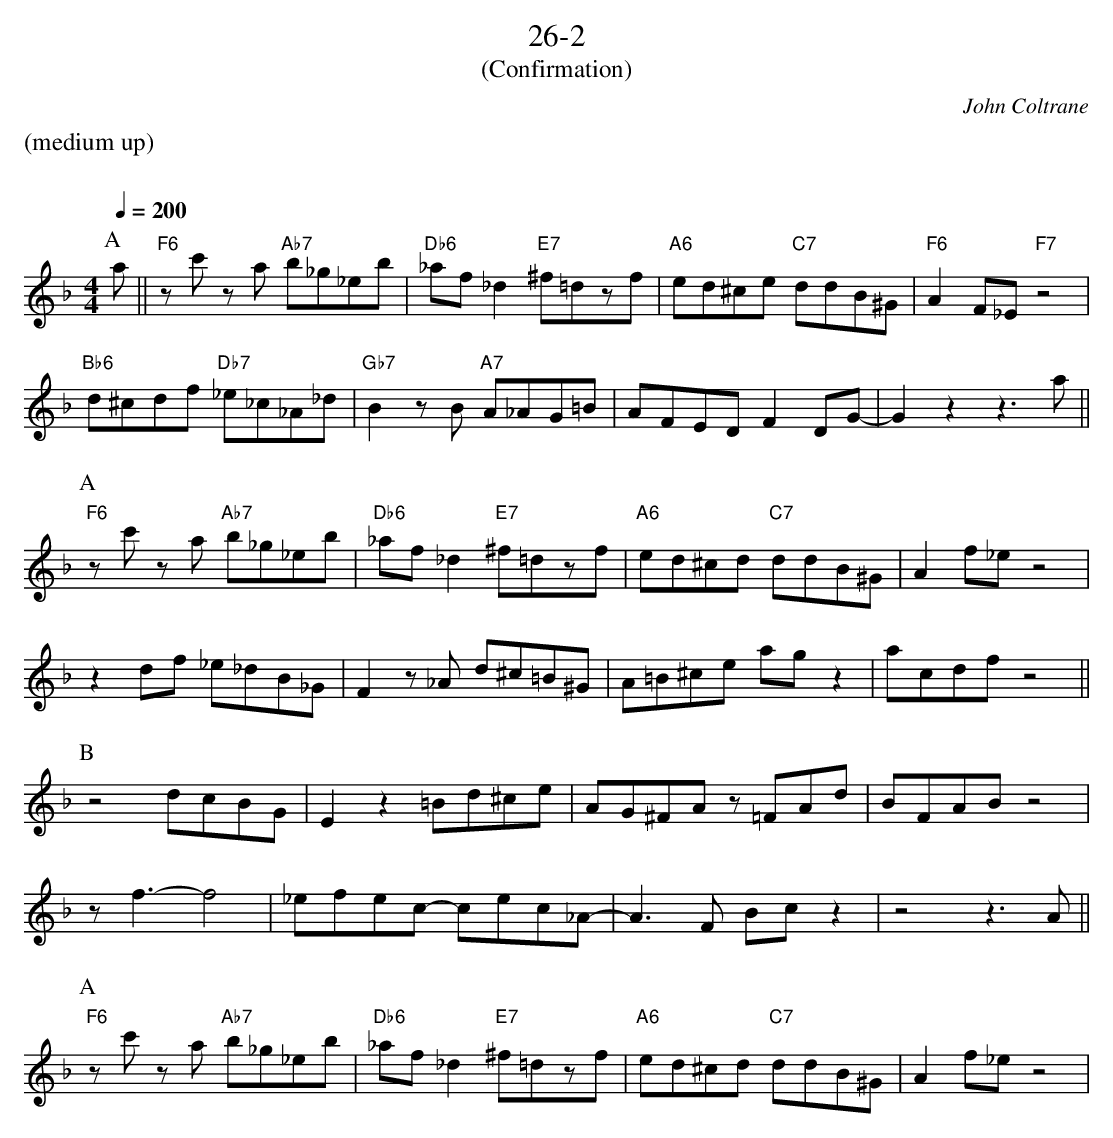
X:1
T:26-2
T:(Confirmation)
M:4/4
L:1/8
C:John Coltrane
Q:1/4=200
K:F
%%text (medium up)
%%vskip 20
P:A
a || "F6"zc' za "Ab7"b_g_eb | "Db6"_af_d2 "E7"^f=dzf | "A6"ed^ce "C7"ddB^G | "F6"A2F_E "F7"z4 |
"Bb6"d^cdf "Db7"_e_c_A_d | "Gb7"B2zB "A7"A_AG=B | AFED F2DG- | G2z2 z3a ||
P:A
"F6"zc' za "Ab7"b_g_eb | "Db6"_af_d2 "E7"^f=dzf | "A6"ed^cd "C7"ddB^G | A2f_e z4 |
z2df _e_dB_G | F2z_A d^c=B^G | A=B^ce agz2 | acdf z4 ||
P:B
z4 dcBG | E2z2 =Bd^ce | AG^FA z=FAd | BFAB z4 |
zf3-f4 | _efec- cec_A- | A3F Bcz2 | z4 z3A ||
P:A
"F6"zc' za "Ab7"b_g_eb | "Db6"_af_d2 "E7"^f=dzf | "A6"ed^cd "C7"ddB^G | A2f_e z4 |
